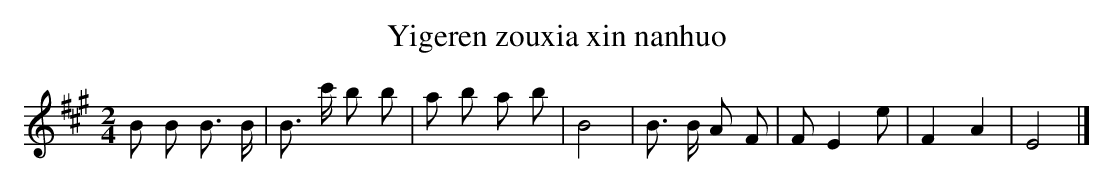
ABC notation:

X:1
T: Yigeren zouxia xin nanhuo
L: 1/8
M: 2/4
K: A
B B B3/ B/ [I:setbarnb 1]|
B> c' b b |
a b a b |
B4 |
B> B A F |
FE2e |
F2A2 |
E4 |]
